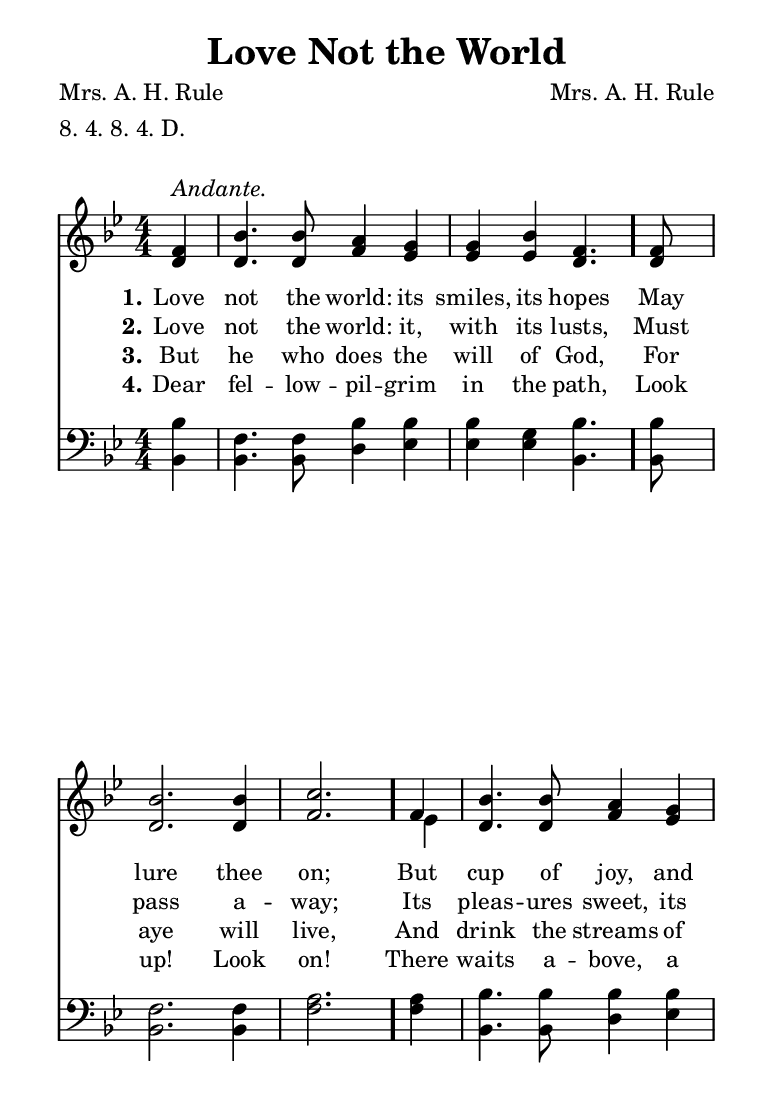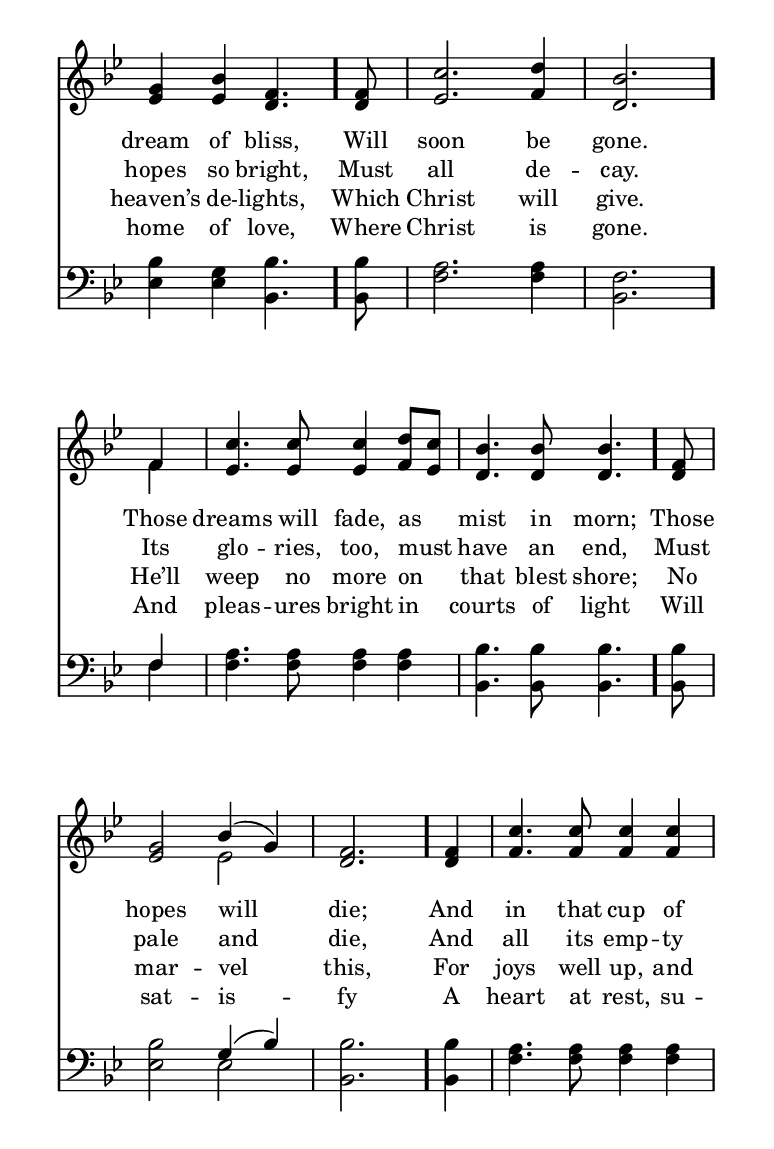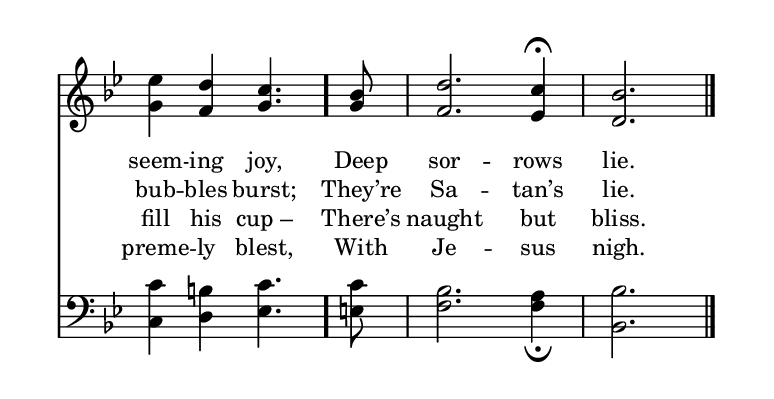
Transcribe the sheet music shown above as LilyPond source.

\include "common/global.ily"
\paper {
  \include "common/paper.ily"
  system-count = #(cond (is-eogsized 4) (#t #f))
}

\header{
  hymnnumber = "238"
  title = "Love Not the World"
  tunename = ""
  meter = "8. 4. 8. 4. D."
  poet = "Mrs. A. H. Rule"
  composer = "Mrs. A. H. Rule"
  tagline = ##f
}

ta = { \tempo 4=90 }
tb = { \tempo 4=45 }

global = {
  \include "common/overrides.ily"
  \override Staff.TimeSignature.style = #'numbered
  \time 4/4
  \override Score.MetronomeMark.transparent = ##t % hide all fermata changes too
  \ta
  \key bes \major
  \partial 4
  \autoBeamOff
}

patternA = { \ta c4 | c4. c8 c4 c4 | c4 c4 c4. }
patternB = { \ta c8 | c2. c4 | c2. }
patternC = { \ta c4 | c4. c8 c4 c8[ c] | c4. c8 c4. }
patternD = { \ta c4 | c4. c8 c4 c4 | c4. c8 c4. }
patternE = { \ta c8 | c2. \tb c4 \ta | c2. }

notesSoprano = {
\global
\relative c' {

  \changePitch \patternA { f^\markup{\italic Andante.} | bes bes a g | g bes f }
  \changePitch \patternB { f | bes bes c } \eogbreak
  \changePitch \patternA { f, | bes bes a g | g bes f }
  \changePitch \patternB { f | c' d | bes } \eogbreak
  \changePitch \patternC { f | c' c c d c | bes bes bes }
  f8 | g2 bes4( g) | f2. \eogbreak
  \changePitch \patternA { f | c' c c c | ees d c }
  \changePitch \patternE { bes | d c\fermata | bes }

  \bar "|."

}
}

notesAlto = {
\global
\relative e' {

  \changePitch \patternA { d | d d f ees | ees ees d }
  \changePitch \patternB { d | d d | f }
  \changePitch \patternA { ees | d d f ees | ees ees d }
  \changePitch \patternB { d | ees f | d }
  \changePitch \patternC { f | ees ees ees f ees | d d d }
  d8 | ees2 ees | d2.
  \changePitch \patternA { d | f f f f | g f g }
  \changePitch \patternE { g | f ees | d }

}
}

notesTenor = {
\global
\relative a {

  \changePitch \patternA { bes | f f bes bes | bes g bes }
  \changePitch \patternB { bes | f f | a }
  \changePitch \patternA { a | bes bes bes bes | bes g bes }
  \changePitch \patternB { bes | a a | f }
  \changePitch \patternD { f | a a a a | bes bes bes }
  bes8 | bes2 g4( bes) | bes2.
  \changePitch \patternA { bes | a a a a | c b c }
  \changePitch \patternE { c | bes a | bes }

}
}

notesBass = {
\global
\relative f, {

  \changePitch \patternA { bes | bes bes d ees | ees ees bes }
  \changePitch \patternB { bes | bes bes | f' }
  \changePitch \patternA { f | bes, bes d ees | ees ees bes }
  \changePitch \patternB { bes | f' f | bes, }
  \changePitch \patternD { f' | f f f f | bes, bes bes }
  bes8 | ees2 ees | bes2.
  \changePitch \patternA { bes | f' f f f | c d ees }
  \changePitch \patternE { e | f f_\fermata | bes, }

}
}

wordsA = \lyricmode {
\set stanza = "1."

Love not the world: its smiles, its hopes \bar "."
May lure thee on; \bar "."
But cup of joy, and dream of bliss, \bar "."
Will soon be gone. \bar "."
Those dreams will fade, as mist in morn; \bar "."
Those hopes will die; \bar "."
And in that cup of seem -- ing joy, \bar "."
Deep sor -- rows lie. \bar "."

}

wordsB = \lyricmode {
\set stanza = "2."

Love not the world: it, with its lusts,
Must pass a -- way;
Its pleas -- ures sweet, its hopes so bright,
Must all de -- cay.
Its glo -- ries, too, must have an end,
Must pale and die,
And all its emp -- ty bub -- bles burst;
They’re Sa -- tan’s lie.

}

wordsC = \lyricmode {
\set stanza = "3."

But he who does the will of God,
For aye will live,
And drink the streams of heaven’s de -- lights,
Which Christ will give.
He’ll weep no more on that blest shore;
No mar -- vel this,
For joys well up, and fill his cup_–
There’s naught but bliss.

}

wordsD = \lyricmode {
\set stanza = "4."

Dear fel -- low -- pil -- grim in the path,
Look up! Look on!
There waits a -- bove, a home of love,
Where Christ is gone.
And pleas -- ures bright in courts of light
Will sat -- is -- fy
A heart at rest, su -- preme -- ly blest,
With Je -- sus nigh.

}

\score {
  \context ChoirStaff <<
    \context Staff = upper <<
      \set Staff.autoBeaming = ##f
      \set ChoirStaff.systemStartDelimiter = #'SystemStartBar
      \set ChoirStaff.printPartCombineTexts = ##f
      \partcombine #'(2 . 9) \notesSoprano \notesAlto
      \context NullVoice = sopranos { \voiceOne << \notesSoprano >> }
      \context Lyrics = one   \lyricsto sopranos \wordsA
      \context Lyrics = two   \lyricsto sopranos \wordsB
      \context Lyrics = three \lyricsto sopranos \wordsC
      \context Lyrics = four  \lyricsto sopranos \wordsD
    >>
    \context Staff = men <<
      \set Staff.autoBeaming = ##f
      \clef bass
      \set ChoirStaff.printPartCombineTexts = ##f
      \partcombine #'(2 . 9) \notesTenor \notesBass
    >>
  >>
  \layout {
    \include "common/layout.ily"
  }
  \midi{
    \include "common/midi.ily"
  }
}

\version "2.19.49"  % necessary for upgrading to future LilyPond versions.

% vi:set et ts=2 sw=2 ai nocindent syntax=lilypond:
